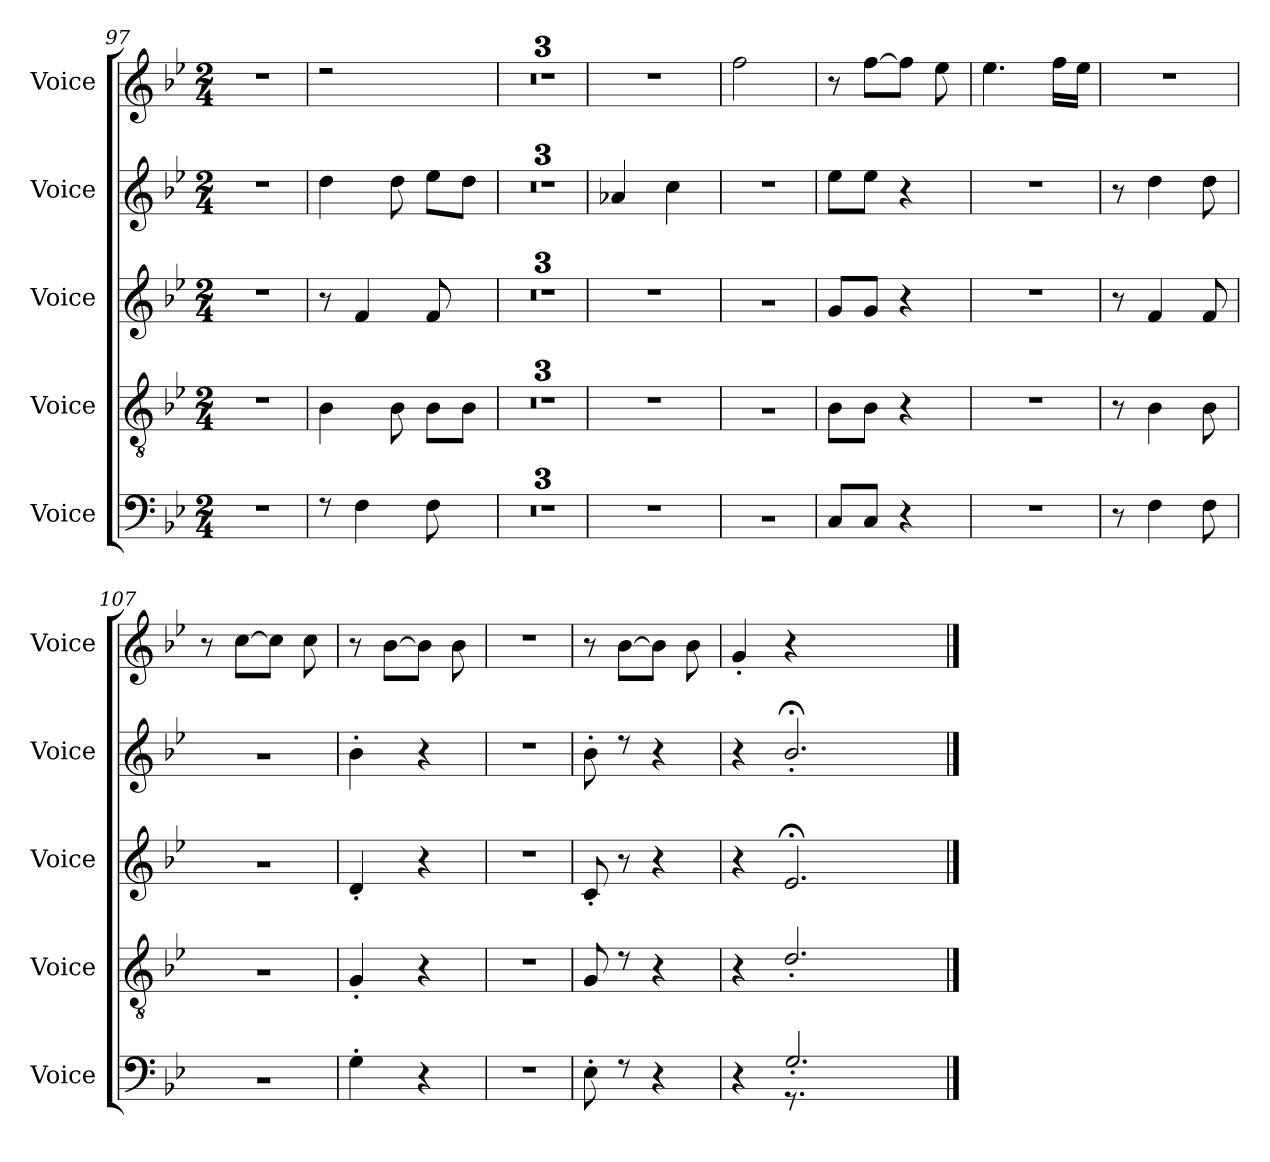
**kern	**kern	**kern	**kern	**kern
*part5	*part4	*part3	*part2	*part1
*staff5	*staff4	*staff3	*staff2	*staff1
*I"Voice	*I"Voice	*I"Voice	*I"Voice	*I"Voice
*I'Voice	*I'Voice	*I'Voice	*I'Voice	*I'Voice
*clefF4	*clefGv2	*clefG2	*clefG2	*clefG2
*k[b-e-]	*k[b-e-]	*k[b-e-]	*k[b-e-]	*k[b-e-]
*M2/4	*M2/4	*M2/4	*M2/4	*M2/4
=97	=97	=97	=97	=97
2rF	2rd	2rdd	2rdd	2rdd
=98	=98	=98	=98	=98
8rE	4B-Z<\	8r	4dd\	2rdd
4FZ<\	.	4fZ>Z</	.	.
.	8B-\	.	8dd\	.
8F\	8B-\L	8f/	8ee-\L	.
8ryy	8B-\J	8ryy	8dd\J	8ryy
=99	=99	=99	=99	=99
2ryy	2ryy	2ryy	2ryy	2ryy
=100	=100	=100	=100	=100
2ryy	2ryy	2ryy	2ryy	2ryy
=101	=101	=101	=101	=101
2rF	2rd	2rdd	2r	2rdd
=102	=102	=102	=102	=102
2rF	2rd	2rdd	4a-X/	2rdd
.	.	.	4cc\	.
!!LO:LB:g=z
=103	=103	=103	=103	=103
2rE	2rc	2rcc	2r	2ff\
=104	=104	=104	=104	=104
8CZ>Z</L	8B-\L	8gZ</L	8ee-Z<\L	8r
8C/J	8B-\J	8g/J	8ee-\J	[>8ff\L
4r	4r	4r	4r	8ffZ<\J]
.	.	.	.	8ee-\
=105	=105	=105	=105	=105
2rF	2rd	2rdd	2rdd	4.ee-\
.	.	.	.	16ffZ<\LL
.	.	.	.	16ee-\JJ
=106	=106	=106	=106	=106
8r	8r	8r	8r	2rdd
4FZ<\	4B-Z<\	4fZ</	4ddZ<\	.
8F\	8B-\	8f/	8dd\	.
!!LO:LB:g=z
=107	=107	=107	=107	=107
2rE	2rc	2rcc	2rcc	8r
.	.	.	.	[>8cc\L
.	.	.	.	8cc\J]
.	.	.	.	8cc\
=108	=108	=108	=108	=108
4G'>\	4G'</	4d'</	4b-'>\	8r
.	.	.	.	[>8b-\L
4r	4r	4r	4r	8b-\J]
.	.	.	.	8b-\
=109	=109	=109	=109	=109
2r	2r	2r	2r	2rdd
=110	=110	=110	=110	=110
8E-'>\	8G/	8c'</	8b-'>\	8r
8rE	8rc	8r	8rcc	[>8b-Z<\L
4r	4r	4r	4r	8b-\J]
.	.	.	.	8b-Z<\
=111	=111	=111	=111	=111
*^	*	*	*	*
4r	4ryy	4r	4r	4r	4g'</
8.rFF	2.G'>/	2.d'>/	2.e-;</	2.b-;<'>Z</	4r
2ryy	.	.	.	.	.
.	.	.	.	.	2ryy
16ryy	.	.	.	.	.
*v	*v	*	*	*	*
==	==	==	==	==
*-	*-	*-	*-	*-
